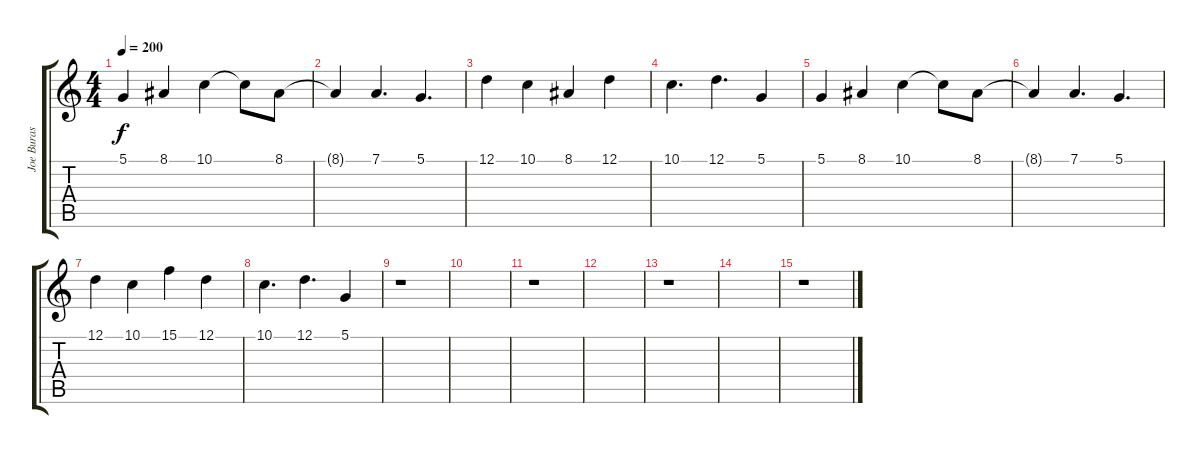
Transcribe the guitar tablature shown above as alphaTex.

\track ("Joe Buras - keyboard" "Joe Buras ") {instrument pad1newage}
\staff {score tabs}
\tuning (D4 A3 F3 C3 G2 D2) {hide}
\ts (4 4)
\tempo 200
\clef g2
\ks c
5.1.4{dy f} 8.1.4 10.1.4 10.1{t}.8 8.1.8 |
8.1{t}.4 7.1.4{d} 5.1.4{d} |
12.1.4 10.1.4 8.1.4 12.1.4 |
10.1.4{d} 12.1.4{d} 5.1.4 |
5.1.4 8.1.4 10.1.4 10.1{t}.8 8.1.8 |
8.1{t}.4 7.1.4{d} 5.1.4{d} |
12.1.4 10.1.4 15.1.4 12.1.4 |
10.1.4{d} 12.1.4{d} 5.1.4 |
r.1 |
|
r.1 |
|
r.1 |
|
r.1
